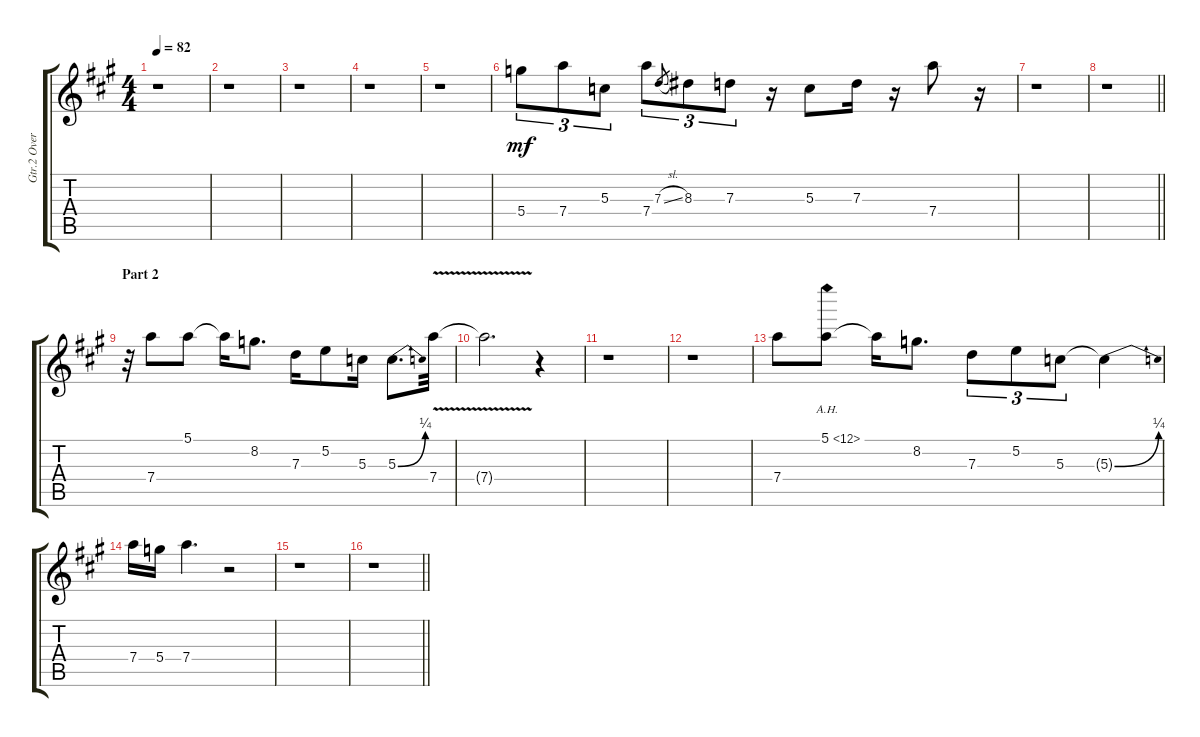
\track ("Gtr.2 Overdriven Gtr" "Gtr.2 Over") {instrument overdrivenguitar}
\staff {score tabs}
\tuning (E4 B3 G3 D4 A3 E3) {hide}
\ts (4 4)
\tempo 82
\clef g2
\ks a
r.1{dy mf} |
r.1 |
r.1 |
r.1 |
r.1 |
5.4.8{tu (3 2)} 7.4.8{tu (3 2)} 5.3.8{tu (3 2)} 7.4.8{tu (3 2)} 7.3{sl}.8{gr} 8.3.8{tu (3 2)} 7.3.8{tu (3 2)} r.16 5.3.8 7.3.16 r.16 7.4.8 r.16 |
r.1 |
\barLineRight lightlight
r.1 |
\section ("" "Part 2")
r.32 7.4.8 5.1.8 5.1{t}.16 8.2.8{d} 7.3.16 5.2.8 5.3.16 5.3{be (bend 0 0 60 1)}.8{d} 7.4{v}.32 |
7.4{v t}.2{d} r.4 |
r.1 |
r.1 |
7.4.8 5.1{ah 7}.8 5.1{t}.16 8.2.8{d} 7.3.8{tu (3 2)} 5.2.8{tu (3 2)} 5.3.8{tu (3 2)} 5.3{be (bend 0 0 60 1) t}.4 |
7.4.16 5.4.16 7.4.4{d} r.2 |
r.1 |
\barLineRight lightlight
r.1
